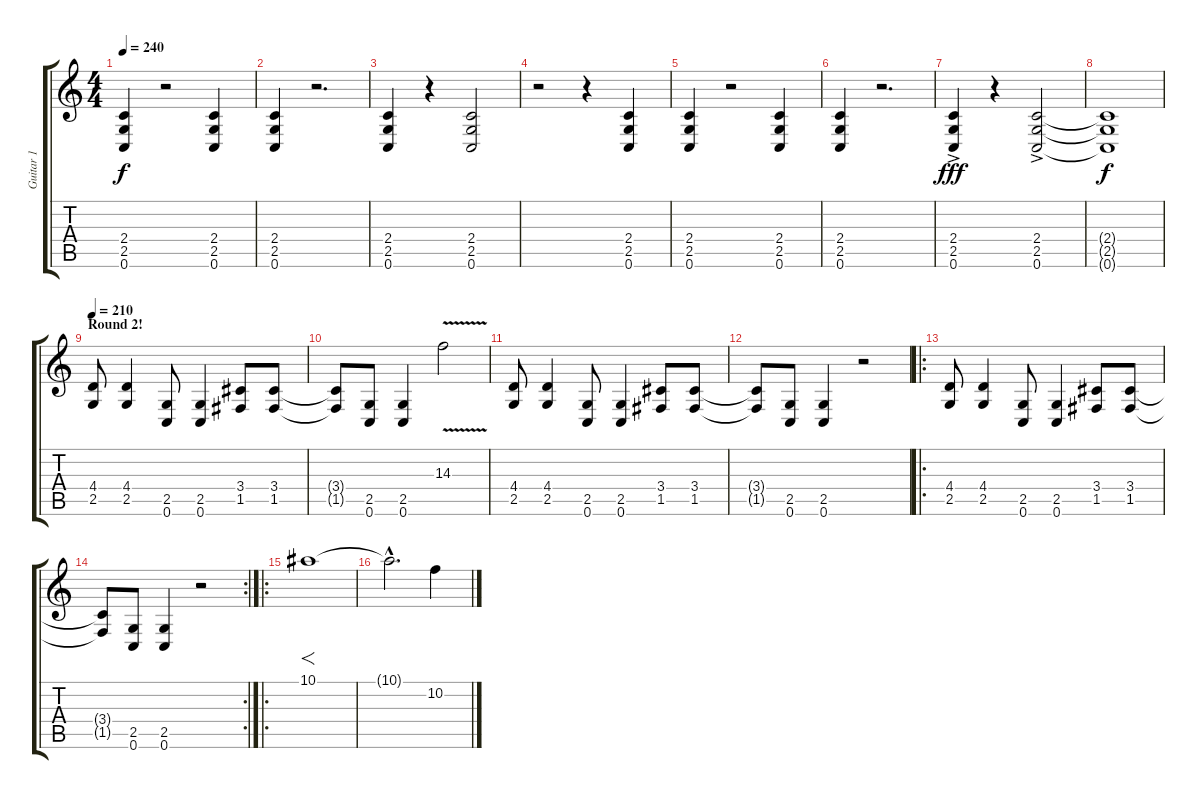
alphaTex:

\track ("Guitar 1" "Guitar 1") {instrument distortionguitar}
\staff {score tabs}
\tuning (C4 G3 Eb3 Bb2 F2 C2) {hide}
\ts (4 4)
\tempo 240
\clef g2
\ks c
(2.4 2.5 0.6).4{dy f} r.2 (2.4 2.5 0.6).4 |
(2.4 2.5 0.6).4 r.2{d} |
(2.4 2.5 0.6).4 r.4 (2.4 2.5 0.6).2 |
r.2 r.4 (2.4 2.5 0.6).4 |
(2.4 2.5 0.6).4 r.2 (2.4 2.5 0.6).4 |
(2.4 2.5 0.6).4 r.2{d} |
(2.4{ac} 2.5{ac} 0.6{ac}).4{dy fff} r.4 (2.4{ac} 2.5{ac} 0.6{ac}).2 |
(2.4{t} 2.5{t} 0.6{t}).1{dy f} |
\section ("" "Round 2!")
\tempo 210
(4.4 2.5).8 (4.4 2.5).4 (2.5 0.6).8 (2.5 0.6).4 (3.4 1.5).8 (3.4 1.5).8 |
(3.4{t} 1.5{t}).8 (2.5 0.6).8 (2.5 0.6).4 14.3{v}.2 |
(4.4 2.5).8 (4.4 2.5).4 (2.5 0.6).8 (2.5 0.6).4 (3.4 1.5).8 (3.4 1.5).8 |
(3.4{t} 1.5{t}).8 (2.5 0.6).8 (2.5 0.6).4 r.2 |
\ro
(4.4 2.5).8 (4.4 2.5).4 (2.5 0.6).8 (2.5 0.6).4 (3.4 1.5).8 (3.4 1.5).8 |
\rc 2
(3.4{t} 1.5{t}).8 (2.5 0.6).8 (2.5 0.6).4 r.2 |
\ro
10.1.1{f} |
10.1{hac t}.2{d} 10.2.4
